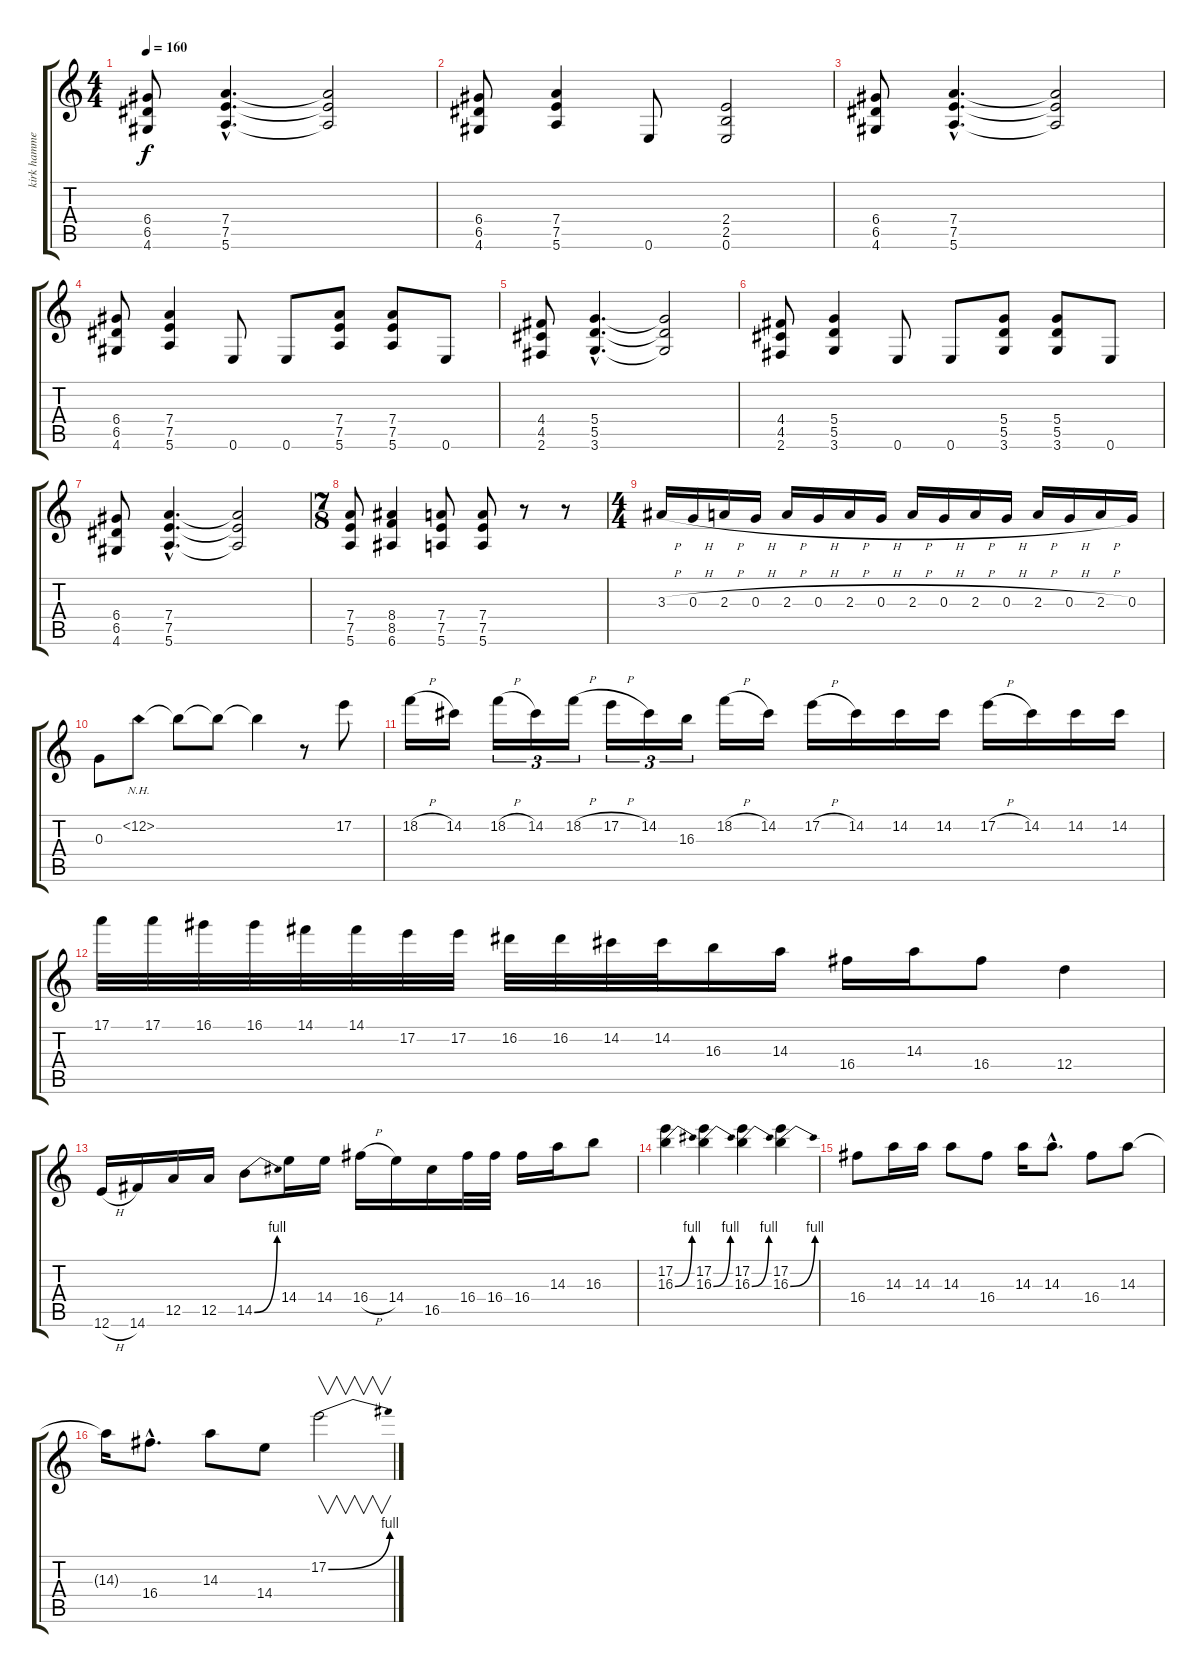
\track ("kirk hammett" "kirk hamme") {instrument distortionguitar}
\staff {score tabs}
\tuning (E4 B3 G3 D3 A2 E2) {hide}
\ts (4 4)
\tempo 160
\clef g2
\ks c
(6.4 6.5 4.6).8{dy f} (7.4{hac} 7.5{hac} 5.6{hac}).4{d} (7.4{t} 7.5{t} 5.6{t}).2 |
(6.4 6.5 4.6).8 (7.4 7.5 5.6).4 0.6.8 (2.4 2.5 0.6).2 |
(6.4 6.5 4.6).8 (7.4{hac} 7.5{hac} 5.6{hac}).4{d} (7.4{t} 7.5{t} 5.6{t}).2 |
(6.4 6.5 4.6).8 (7.4 7.5 5.6).4 0.6.8 0.6.8 (7.4 7.5 5.6).8 (7.4 7.5 5.6).8 0.6.8 |
(4.4 4.5 2.6).8 (5.4{hac} 5.5{hac} 3.6{hac}).4{d} (5.4{t} 5.5{t} 3.6{t}).2 |
(4.4 4.5 2.6).8 (5.4 5.5 3.6).4 0.6.8 0.6.8 (5.4 5.5 3.6).8 (5.4 5.5 3.6).8 0.6.8 |
(6.4 6.5 4.6).8 (7.4{hac} 7.5{hac} 5.6{hac}).4{d} (7.4{t} 7.5{t} 5.6{t}).2 |
\ts (7 8)
(7.4 7.5 5.6).8 (8.4 8.5 6.6).4 (7.4 7.5 5.6).8 (7.4 7.5 5.6).8 r.8 r.8 |
\ts (4 4)
3.3{h}.16 0.3{h}.16 2.3{h}.16 0.3{h}.16 2.3{h}.16 0.3{h}.16 2.3{h}.16 0.3{h}.16 2.3{h}.16 0.3{h}.16 2.3{h}.16 0.3{h}.16 2.3{h}.16 0.3{h}.16 2.3{h}.16 0.3.16 |
0.3.8 12.2{nh}.8 12.2{t}.8 12.2{t}.8 12.2{t}.4 r.8 17.2.8 |
18.2{h}.16 14.2.16 18.2{h}.16{tu (3 2)} 14.2.16{tu (3 2)} 18.2{h}.16{tu (3 2)} 17.2{h}.16{tu (3 2)} 14.2.16{tu (3 2)} 16.3.16{tu (3 2)} 18.2{h}.16 14.2.16 17.2{h}.16 14.2.16 14.2.16 14.2.16 17.2{h}.16 14.2.16 14.2.16 14.2.16 |
17.1.32 17.1.32 16.1.32 16.1.32 14.1.32 14.1.32 17.2.32 17.2.32 16.2.32 16.2.32 14.2.32 14.2.32 16.3.16 14.3.16 16.4.16 14.3.16 16.4.8 12.4.4 |
12.6{h}.16 14.6.16 12.5.16 12.5.16 14.5{be (bend 0 0 60 4)}.8 14.4.16 14.4.16 16.4{h}.16 14.4.16 16.5.16 16.4.32 16.4.32 16.4.16 14.3.16 16.3.8 |
(17.2 16.3{be (bend 0 0 60 4)}).4 (17.2 16.3{be (bend 0 0 60 4)}).4 (17.2 16.3{be (bend 0 0 60 4)}).4 (17.2 16.3{be (bend 0 0 60 4)}).4 |
16.4.8 14.3.16 14.3.16 14.3.8 16.4.8 14.3.16 14.3{hac}.8{d} 16.4.8 14.3.8 |
14.3{t}.16 16.4{hac}.8{d} 14.3.8 14.4.8 17.2{be (bend 0 0 60 4)}.2{v}
